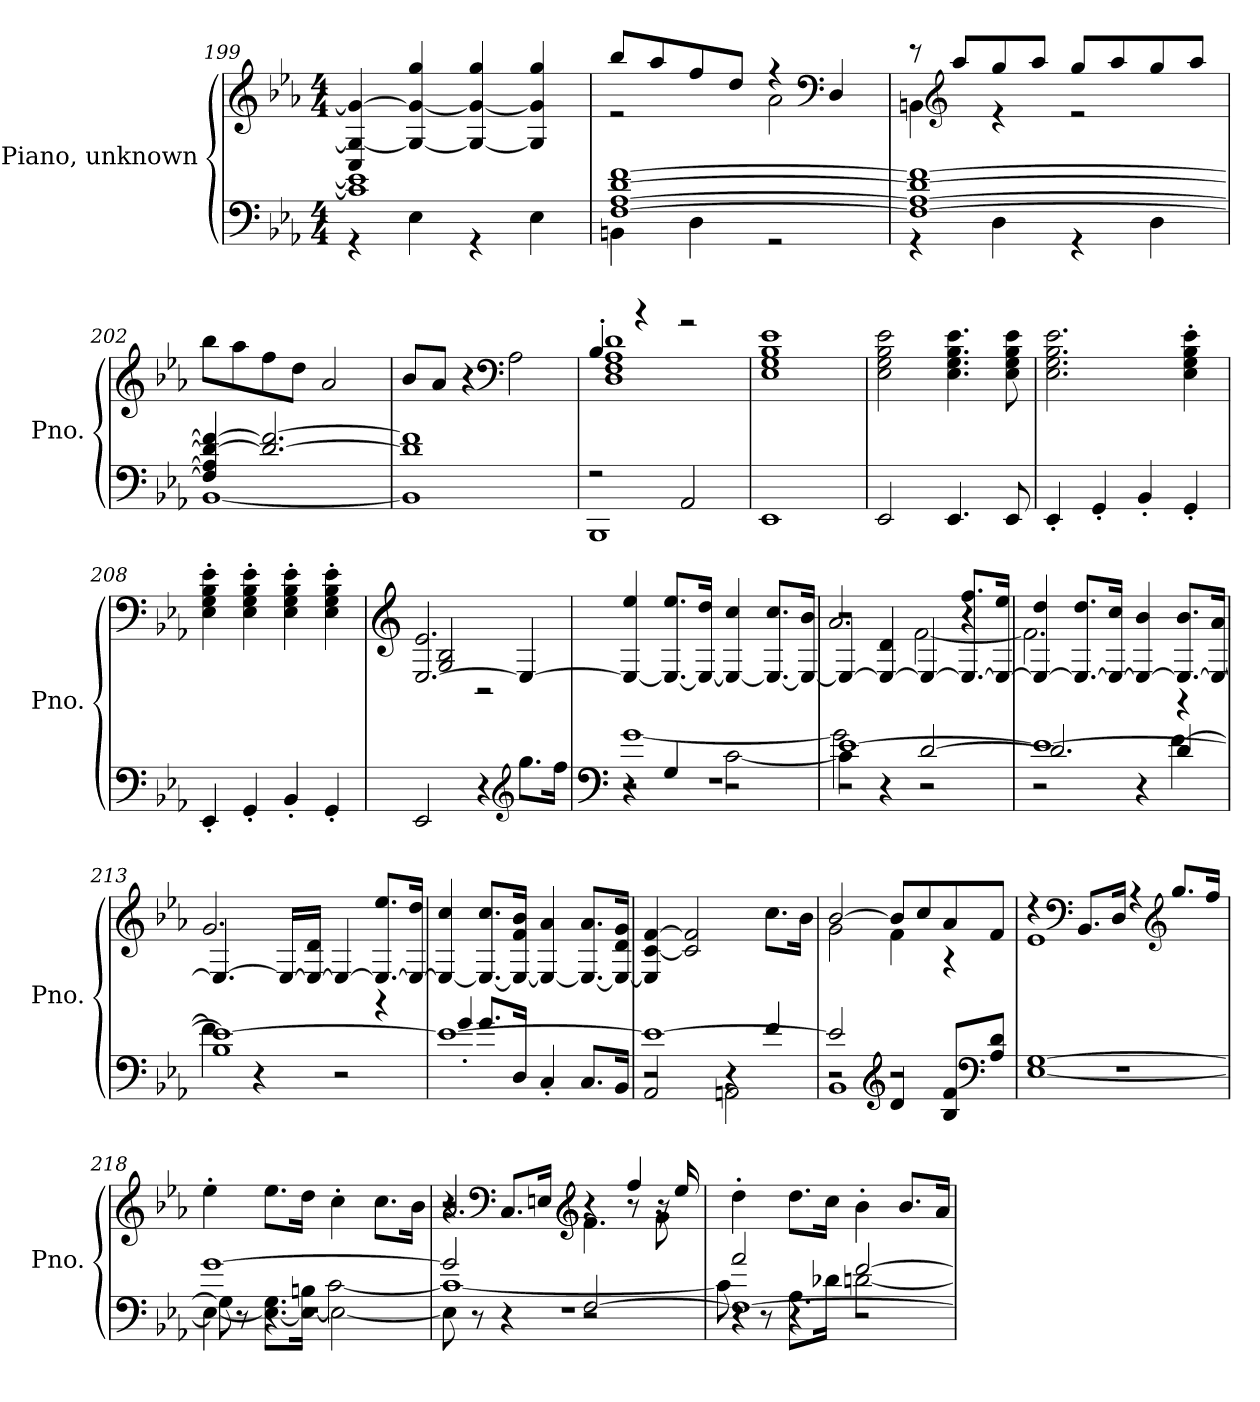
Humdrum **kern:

**kern	**kern
*part1	*part1
*staff2	*staff1
*I"Piano, unknown	*
*I'Pno.	*
*clefF4	*clefG2
*k[b-e-a-]	*k[b-e-a-]
*M4/4	*M4/4
=199	=199
*^	*
1c] 1e-]	4r	4C/ 4G/_ 4g/_
.	4E-\	4G/_ 4g/_ 4gg/
.	4r	4G/_ 4g/_ 4gg/
.	4E-\	4G/] 4g/] 4gg/
=200	=200	=200
*	*	*^
[1F [1A- [1d [1f	4BBn\	8bb-/L	2r
.	.	8aa-/	.
.	4D\	8ff/	.
.	.	8dd/J	.
.	2r	4r	2a-\
*	*	*clefF4	*
.	.	4D/	.
!!LO:LB:g=z	!!
=201	=201	=201	=201
1F_ 1A-_ 1d_ 1f_	4r	8r	4BBn\
*	*	*clefG2	*
.	.	8aa-/L	.
.	4D\	8gg/	4r
.	.	8aa-/J	.
.	4r	8gg/L	2r
.	.	8aa-/	.
.	4D\	8gg/	.
.	.	8aa-/J	.
*	*	*v	*v
=202	=202	=202
4F/] 4A-/] 4d/_ 4f/_	[1BB-	8bb-\L
.	.	8aa-\
2.d/_ 2.f/_	.	8ff\
.	.	8dd\J
.	.	2a-/
=203	=203	=203
1d] 1f]	1BB-]	8b-/L
.	.	8a-/J
.	.	4r
*	*	*clefF4
.	.	2A-\
=204	=204	=204
*	*	*^
2r	1BBB-	4B-'/	1D 1F 1A- 1d
.	.	4r	.
2AA-/	.	2r	.
*v	*v	*	*
*	*v	*v
=205	=205
1EE-	1E- 1G 1B- 1e-
=206	=206
2EE-/	2E-\ 2G\ 2B-\ 2e-\
4.EE-/	4.E-\ 4.G\ 4.B-\ 4.e-\
8EE-/	8E-\ 8G\ 8B-\ 8e-\
=207	=207
4EE-'/	2.E-\ 2.G\ 2.B-\ 2.e-\
4GG'/	.
4BB-'/	.
4GG'/	4E-\' 4G\' 4B-\' 4e-\'
!!LO:LB:g=z
=208	=208
4EE-'/	4E-\' 4G\' 4B-\' 4e-\'
4GG'/	4E-\' 4G\' 4B-\' 4e-\'
4BB-'/	4E-\' 4G\' 4B-\' 4e-\'
4GG'/	4E-\' 4G\' 4B-\' 4e-\'
=209	=209
*	*clefG2
*	*^
2EE-/	[2.E-/ 2.e-/	2G/ 2B-/
4r	.	2r
*clefG2	*	*
8.gg\L	4E-/_	.
16ff\Jk	.	.
*	*v	*v
=210	=210
*clefF4	*
*^	*
*	*^	*
*	*	*^	*
1r	2r	4r	[1g	4E-/_ 4ee-/
.	.	4G/	.	8.E-/_ 8.ee-/L
.	.	.	.	16E-/_ 16dd/Jk
.	[2c\	2r	.	4E-/_ 4cc/
.	.	.	.	8.E-/_ 8.cc/L
.	.	.	.	16E-/_ 16b-/Jk
=211	=211	=211	=211	=211
*	*	*	*	*^
*	*	*	*	*	*^
[1e-	4c\]	2r	2g\]	4E-/_	2r	2.a-/
.	4r	.	.	4E-/_ 4d/	.	.
.	2r	[2d/	2r	4E-/_	[2f\	.
.	.	.	.	8.E-/_ 8.ff/L	.	4r
.	.	.	.	16E-/_ 16ee-/Jk	.	.
*	*	*v	*v	*	*	*
*	*	*	*	*v	*v
!!LO:LB:g=z
=212	=212	=212	=212	=212
1e-_	2.d/]	2r	4E-/_ 4dd/	2.f\]
.	.	.	8.E-/_ 8.dd/L	.
.	.	.	16E-/_ 16cc/Jk	.
.	.	4r	4E-/_ 4b-/	.
.	4d/	[4f\	8.E-/_ 8.b-/L	4r
.	.	.	16E-/_ 16a-/Jk	.
=213	=213	=213	=213	=213
1e-_	1B-	4f\]	4.E-/_	2.g/
.	.	4r	.	.
.	.	.	16E-/LL_	.
.	.	.	16E-/_ 16d/JJ	.
.	.	2r	4E-/_	.
.	.	.	8.E-/_ 8.ee-/L	4r
.	.	.	16E-/_ 16dd/Jk	.
*	*v	*v	*	*
*	*	*v	*v
=214	=214	=214
1e-_	4g'/	4E-/_ 4cc/
.	8.g/L	8.E-/_ 8.cc/L
.	16D/Jk	16E-/_ 16f/ 16b-/Jk
.	4C'/	4E-/_ 4a-/
.	8.C/L	8.E-/_ 8.a-/L
.	16BB-/Jk	16E-/_ 16d/ 16g/Jk
=215	=215	=215
*	*^	*
1e-_	2AA-/	2r	4E-/] [4c/ [4f/
.	.	.	2c/] 2f/]
.	4r	2AAn\	.
.	4f/	.	8.cc\L
.	.	.	16b-\Jk
!!LO:PB:g=z
=216	=216	=216	=216
*	*	*	*^
2e-/]	2r	1BB-	[2b-/	2g\
*clefG2	*	*	*	*
2r	4d/	.	8b-/L]	4f\
.	.	.	8cc/	.
.	8B-/ 8f/L	.	8a-/	4r
*clefF4	*	*	*	*
.	8A-/ 8d/J	.	8f/J	.
=217	=217	=217	=217	=217
1r	[1E-	[1G	4r	1e-
*	*	*	*clefF4	*
.	.	.	8.BB-/L	.
.	.	.	16D/Jk	.
.	.	.	4r	.
*	*	*	*clefG2	*
.	.	.	8.gg/L	.
.	.	.	16ff/Jk	.
*	*	*	*v	*v
=218	=218	=218	=218
*	*	*^	*
1r	4E-\_	[1g	8G\]	4ee-'\
.	.	.	8r	.
.	8.E-\_ 8.G\L	.	4r	8.ee-\L
.	16E-\_ 16Bn\Jk	.	.	16dd\Jk
.	2E-\_	.	[2c\	4cc'\
.	.	.	.	8.cc\L
.	.	.	.	16b-\Jk
!!LO:LB:g=z
=219	=219	=219	=219	=219
*	*	*	*	*^
*	*	*	*	*	*^
1r	8E-\]	2g/]	1c_	2.a-/	2r	4r
.	8r	.	.	.	.	.
*	*	*	*	*clefF4	*	*
.	4r	.	.	.	.	8.C/L
.	.	.	.	.	.	16En/Jk
*	*	*	*	*clefG2	*	*
.	2r	[2F/	.	.	4.f\	4r
.	.	.	.	4ff/	.	8r
.	.	.	.	.	8g\	16r
.	.	.	.	.	.	16ee-/
*	*	*	*	*v	*v	*v
=220	=220	=220	=220	=220
2a-/	4r	1F_	8c\]	4dd'\
.	.	.	8r	.
.	8.A-\L	.	4r	8.dd\L
.	16d-X\Jk	.	.	16cc\Jk
[2f/	[2dn\	.	2r	4b-'\
.	.	.	.	8.b-/L
.	.	.	.	16a-/Jk
*v	*v	*v	*v	*
=	=
*-	*-
